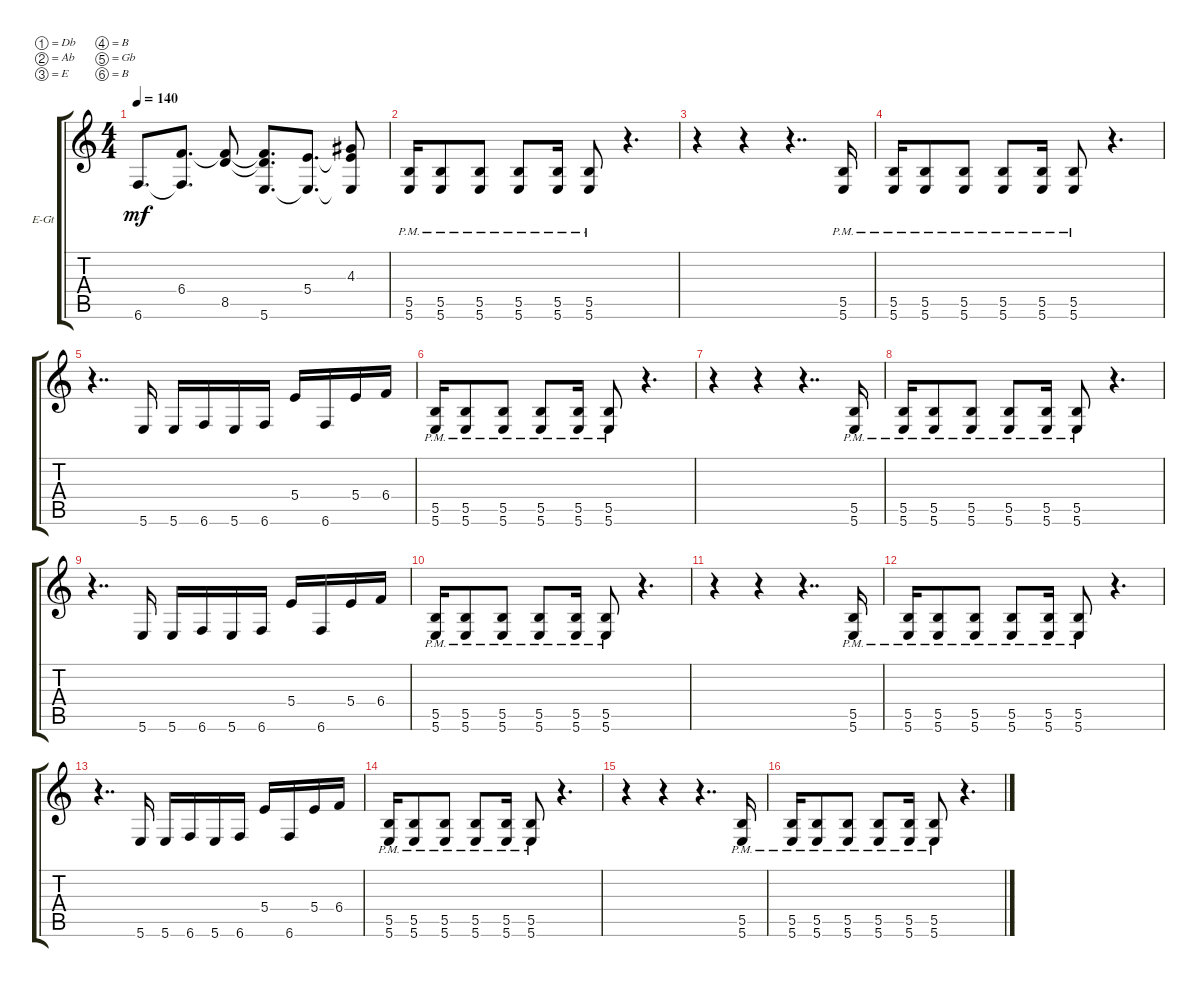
\defaultSystemsLayout 4
\bracketExtendMode groupsimilarinstruments
\firstSystemTrackNameOrientation horizontal
\otherSystemsTrackNameOrientation horizontal
\track ("Electric Guitar" "E-Gt") {instrument distortionguitar}
\staff {score tabs}
\tuning (Db4 Ab3 E3 B2 Gb2 B1)
\ts (4 4)
\tempo 140
\clef g2
\ks c
6.6.8{d dy mf} (6.4 6.6{t}).8{d} (8.5 6.4{t}).8 (5.6 8.5{t} 6.4{t}).8{d} (5.4 5.6{t}).8{d} (4.3 5.6{t} 5.4{t}).8 |
(5.6{pm} 5.5{pm}).16 (5.6{pm} 5.5{pm}).8 (5.6{pm} 5.5{pm}).8 (5.6{pm} 5.5{pm}).8 (5.6{pm} 5.5{pm}).16 (5.6{pm} 5.5{pm}).8 r.4{d} |
r.4 r.4 r.4{dd} (5.6{pm} 5.5{pm}).16 |
(5.6{pm} 5.5{pm}).16 (5.6{pm} 5.5{pm}).8 (5.6{pm} 5.5{pm}).8 (5.6{pm} 5.5{pm}).8 (5.6{pm} 5.5{pm}).16 (5.6{pm} 5.5{pm}).8 r.4{d} |
r.4{dd} 5.6.16 5.6.16 6.6.16 5.6.16 6.6.16 5.4.16 6.6.16 5.4.16 6.4.16 |
(5.6{pm} 5.5{pm}).16 (5.6{pm} 5.5{pm}).8 (5.6{pm} 5.5{pm}).8 (5.6{pm} 5.5{pm}).8 (5.6{pm} 5.5{pm}).16 (5.6{pm} 5.5{pm}).8 r.4{d} |
r.4 r.4 r.4{dd} (5.6{pm} 5.5{pm}).16 |
(5.6{pm} 5.5{pm}).16 (5.6{pm} 5.5{pm}).8 (5.6{pm} 5.5{pm}).8 (5.6{pm} 5.5{pm}).8 (5.6{pm} 5.5{pm}).16 (5.6{pm} 5.5{pm}).8 r.4{d} |
r.4{dd} 5.6.16 5.6.16 6.6.16 5.6.16 6.6.16 5.4.16 6.6.16 5.4.16 6.4.16 |
(5.6{pm} 5.5{pm}).16 (5.6{pm} 5.5{pm}).8 (5.6{pm} 5.5{pm}).8 (5.6{pm} 5.5{pm}).8 (5.6{pm} 5.5{pm}).16 (5.6{pm} 5.5{pm}).8 r.4{d} |
r.4 r.4 r.4{dd} (5.6{pm} 5.5{pm}).16 |
(5.6{pm} 5.5{pm}).16 (5.6{pm} 5.5{pm}).8 (5.6{pm} 5.5{pm}).8 (5.6{pm} 5.5{pm}).8 (5.6{pm} 5.5{pm}).16 (5.6{pm} 5.5{pm}).8 r.4{d} |
r.4{dd} 5.6.16 5.6.16 6.6.16 5.6.16 6.6.16 5.4.16 6.6.16 5.4.16 6.4.16 |
(5.6{pm} 5.5{pm}).16 (5.6{pm} 5.5{pm}).8 (5.6{pm} 5.5{pm}).8 (5.6{pm} 5.5{pm}).8 (5.6{pm} 5.5{pm}).16 (5.6{pm} 5.5{pm}).8 r.4{d} |
r.4 r.4 r.4{dd} (5.6{pm} 5.5{pm}).16 |
(5.6{pm} 5.5{pm}).16 (5.6{pm} 5.5{pm}).8 (5.6{pm} 5.5{pm}).8 (5.6{pm} 5.5{pm}).8 (5.6{pm} 5.5{pm}).16 (5.6{pm} 5.5{pm}).8 r.4{d}
